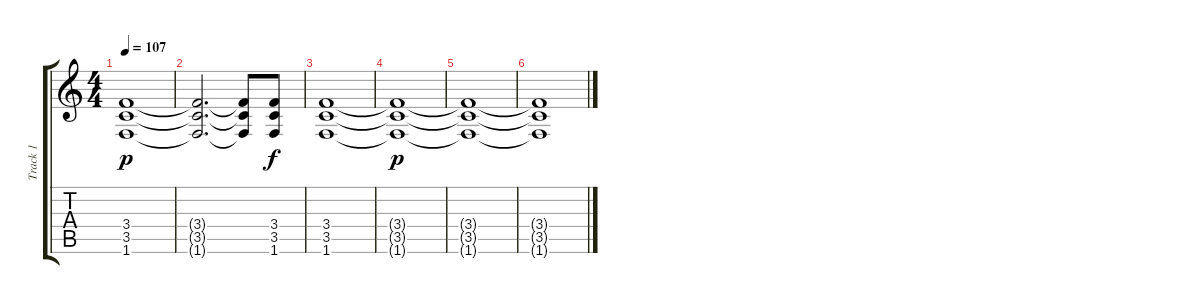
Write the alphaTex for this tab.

\track ("Track 1" "Track 1") {instrument distortionguitar}
\staff {score tabs}
\tuning (E4 B3 G3 D3 A2 E2) {hide}
\ts (4 4)
\tempo 107
\clef g2
\ks c
(3.4{t} 3.5{t} 1.6{t}).1{dy p} |
(3.4{t} 3.5{t} 1.6{t}).2{d} (3.4{t} 3.5{t} 1.6{t}).8 (3.4 3.5 1.6).8{dy f} |
(3.4 3.5 1.6).1 |
(3.4{t} 3.5{t} 1.6{t}).1{dy p} |
(3.4{t} 3.5{t} 1.6{t}).1 |
(3.4{t} 3.5{t} 1.6{t}).1
